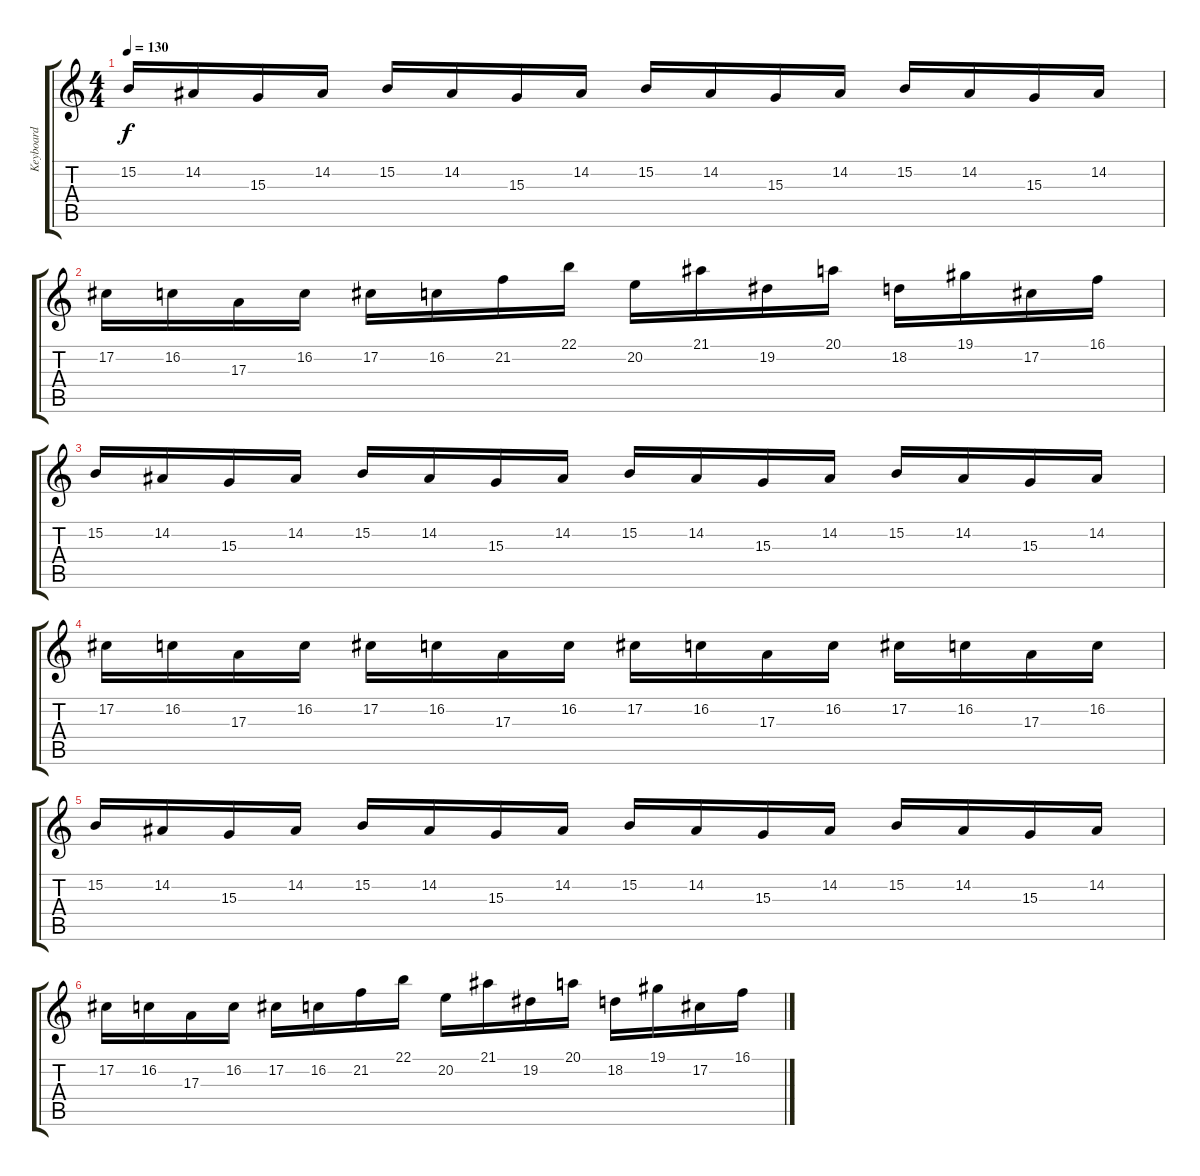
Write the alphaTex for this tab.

\track ("Keyboard" "Keyboard") {instrument stringensemble1}
\staff {score tabs}
\tuning (Db4 Ab3 E3 B2 Gb2 Db2) {hide}
\ts (4 4)
\tempo 130
\clef g2
\ks c
15.2.16{dy f} 14.2.16 15.3.16 14.2.16 15.2.16 14.2.16 15.3.16 14.2.16 15.2.16 14.2.16 15.3.16 14.2.16 15.2.16 14.2.16 15.3.16 14.2.16 |
17.2.16 16.2.16 17.3.16 16.2.16 17.2.16 16.2.16 21.2.16 22.1.16 20.2.16 21.1.16 19.2.16 20.1.16 18.2.16 19.1.16 17.2.16 16.1.16 |
15.2.16 14.2.16 15.3.16 14.2.16 15.2.16 14.2.16 15.3.16 14.2.16 15.2.16 14.2.16 15.3.16 14.2.16 15.2.16 14.2.16 15.3.16 14.2.16 |
17.2.16 16.2.16 17.3.16 16.2.16 17.2.16 16.2.16 17.3.16 16.2.16 17.2.16 16.2.16 17.3.16 16.2.16 17.2.16 16.2.16 17.3.16 16.2.16 |
15.2.16 14.2.16 15.3.16 14.2.16 15.2.16 14.2.16 15.3.16 14.2.16 15.2.16 14.2.16 15.3.16 14.2.16 15.2.16 14.2.16 15.3.16 14.2.16 |
17.2.16 16.2.16 17.3.16 16.2.16 17.2.16 16.2.16 21.2.16 22.1.16 20.2.16 21.1.16 19.2.16 20.1.16 18.2.16 19.1.16 17.2.16 16.1.16
